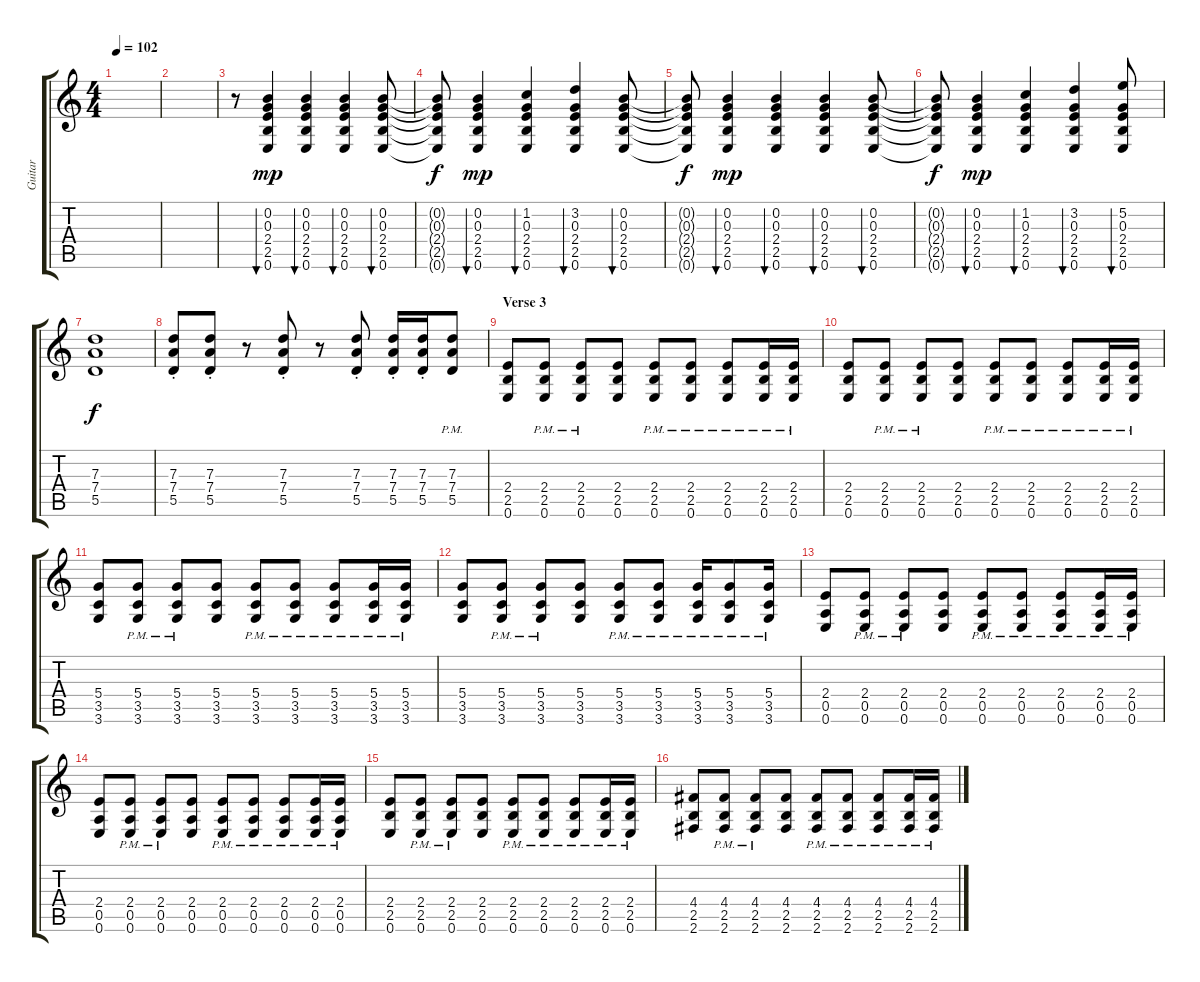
\track ("Guitar" "Guitar") {instrument acousticguitarnylon}
\staff {score tabs}
\tuning (E4 B3 G3 D3 A2 E2) {hide}
\ts (4 4)
\tempo 102
\clef g2
\ks c
|
|
r.8{volume 11 balance 8 instrument acousticguitarnylon} (0.2 0.3 2.4 2.5 0.6).4{bu 60 dy mp} (0.2 0.3 2.4 2.5 0.6).4{bu 60} (0.2 0.3 2.4 2.5 0.6).4{bu 60} (0.2 0.3 2.4 2.5 0.6).8{bu 60} |
(0.2{t} 0.3{t} 2.4{t} 2.5{t} 0.6{t}).8{dy f} (0.2 0.3 2.4 2.5 0.6).4{bu 60 dy mp} (1.2 0.3 2.4 2.5 0.6).4{bu 60} (3.2 0.3 2.4 2.5 0.6).4{bu 60} (0.2 0.3 2.4 2.5 0.6).8{bu 60} |
(0.2{t} 0.3{t} 2.4{t} 2.5{t} 0.6{t}).8{dy f} (0.2 0.3 2.4 2.5 0.6).4{bu 60 dy mp} (0.2 0.3 2.4 2.5 0.6).4{bu 60} (0.2 0.3 2.4 2.5 0.6).4{bu 60} (0.2 0.3 2.4 2.5 0.6).8{bu 60} |
(0.2{t} 0.3{t} 2.4{t} 2.5{t} 0.6{t}).8{dy f} (0.2 0.3 2.4 2.5 0.6).4{bu 60 dy mp} (1.2 0.3 2.4 2.5 0.6).4{bu 60} (3.2 0.3 2.4 2.5 0.6).4{bu 60} (5.2 0.3 2.4 2.5 0.6).8{bu 60 volume 0} |
(7.3 7.4 5.5).1{dy f volume 11 balance 8 instrument distortionguitar} |
(7.3{st} 7.4{st} 5.5{st}).8 (7.3{st} 7.4{st} 5.5{st}).8 r.8 (7.3{st} 7.4{st} 5.5{st}).8 r.8 (7.3{st} 7.4{st} 5.5{st}).8 (7.3{st} 7.4{st} 5.5{st}).16 (7.3{st} 7.4{st} 5.5{st}).16 (7.3{pm} 7.4{pm} 5.5{pm}).8 |
\section ("" "Verse 3")
(2.4 2.5 0.6).8{instrument distortionguitar} (2.4{pm} 2.5{pm} 0.6{pm}).8 (2.4{pm} 2.5{pm} 0.6{pm}).8 (2.4 2.5 0.6).8 (2.4{pm} 2.5{pm} 0.6{pm}).8 (2.4{pm} 2.5{pm} 0.6{pm}).8 (2.4{pm} 2.5{pm} 0.6{pm}).8 (2.4{pm} 2.5{pm} 0.6{pm}).16 (2.4{pm} 2.5{pm} 0.6{pm}).16 |
(2.4 2.5 0.6).8{instrument distortionguitar} (2.4{pm} 2.5{pm} 0.6{pm}).8 (2.4{pm} 2.5{pm} 0.6{pm}).8 (2.4 2.5 0.6).8 (2.4{pm} 2.5{pm} 0.6{pm}).8 (2.4{pm} 2.5{pm} 0.6{pm}).8 (2.4{pm} 2.5{pm} 0.6{pm}).8 (2.4{pm} 2.5{pm} 0.6{pm}).16 (2.4{pm} 2.5{pm} 0.6{pm}).16 |
(5.4 3.5 3.6).8{instrument distortionguitar} (5.4{pm} 3.5{pm} 3.6{pm}).8 (5.4{pm} 3.5{pm} 3.6{pm}).8 (5.4 3.5 3.6).8 (5.4{pm} 3.5{pm} 3.6{pm}).8 (5.4{pm} 3.5{pm} 3.6{pm}).8 (5.4{pm} 3.5{pm} 3.6{pm}).8 (5.4{pm} 3.5{pm} 3.6{pm}).16 (5.4{pm} 3.5{pm} 3.6{pm}).16 |
(5.4 3.5 3.6).8{instrument distortionguitar} (5.4{pm} 3.5{pm} 3.6{pm}).8 (5.4{pm} 3.5{pm} 3.6{pm}).8 (5.4 3.5 3.6).8 (5.4{pm} 3.5{pm} 3.6{pm}).8 (5.4{pm} 3.5{pm} 3.6{pm}).8 (5.4{pm} 3.5{pm} 3.6{pm}).16 (5.4{pm} 3.5{pm} 3.6{pm}).8 (5.4{pm} 3.5{pm} 3.6{pm}).16 |
(2.4 0.5 0.6).8{instrument distortionguitar} (2.4{pm} 0.5{pm} 0.6{pm}).8 (2.4{pm} 0.5{pm} 0.6{pm}).8 (2.4 0.5 0.6).8 (2.4{pm} 0.5{pm} 0.6{pm}).8 (2.4{pm} 0.5{pm} 0.6{pm}).8 (2.4{pm} 0.5{pm} 0.6{pm}).8 (2.4{pm} 0.5{pm} 0.6{pm}).16 (2.4{pm} 0.5{pm} 0.6{pm}).16 |
(2.4 0.5 0.6).8{instrument distortionguitar} (2.4{pm} 0.5{pm} 0.6{pm}).8 (2.4{pm} 0.5{pm} 0.6{pm}).8 (2.4 0.5 0.6).8 (2.4{pm} 0.5{pm} 0.6{pm}).8 (2.4{pm} 0.5{pm} 0.6{pm}).8 (2.4{pm} 0.5{pm} 0.6{pm}).8 (2.4{pm} 0.5{pm} 0.6{pm}).16 (2.4{pm} 0.5{pm} 0.6{pm}).16 |
(2.4 2.5 0.6).8{instrument distortionguitar} (2.4{pm} 2.5{pm} 0.6{pm}).8 (2.4{pm} 2.5{pm} 0.6{pm}).8 (2.4 2.5 0.6).8 (2.4{pm} 2.5{pm} 0.6{pm}).8 (2.4{pm} 2.5{pm} 0.6{pm}).8 (2.4{pm} 2.5{pm} 0.6{pm}).8 (2.4{pm} 2.5{pm} 0.6{pm}).16 (2.4{pm} 2.5{pm} 0.6{pm}).16 |
(4.4 2.5 2.6).8{instrument distortionguitar} (4.4{pm} 2.5{pm} 2.6{pm}).8 (4.4{pm} 2.5{pm} 2.6{pm}).8 (4.4 2.5 2.6).8 (4.4{pm} 2.5{pm} 2.6{pm}).8 (4.4{pm} 2.5{pm} 2.6{pm}).8 (4.4{pm} 2.5{pm} 2.6{pm}).8 (4.4{pm} 2.5{pm} 2.6{pm}).16 (4.4{pm} 2.5{pm} 2.6{pm}).16
